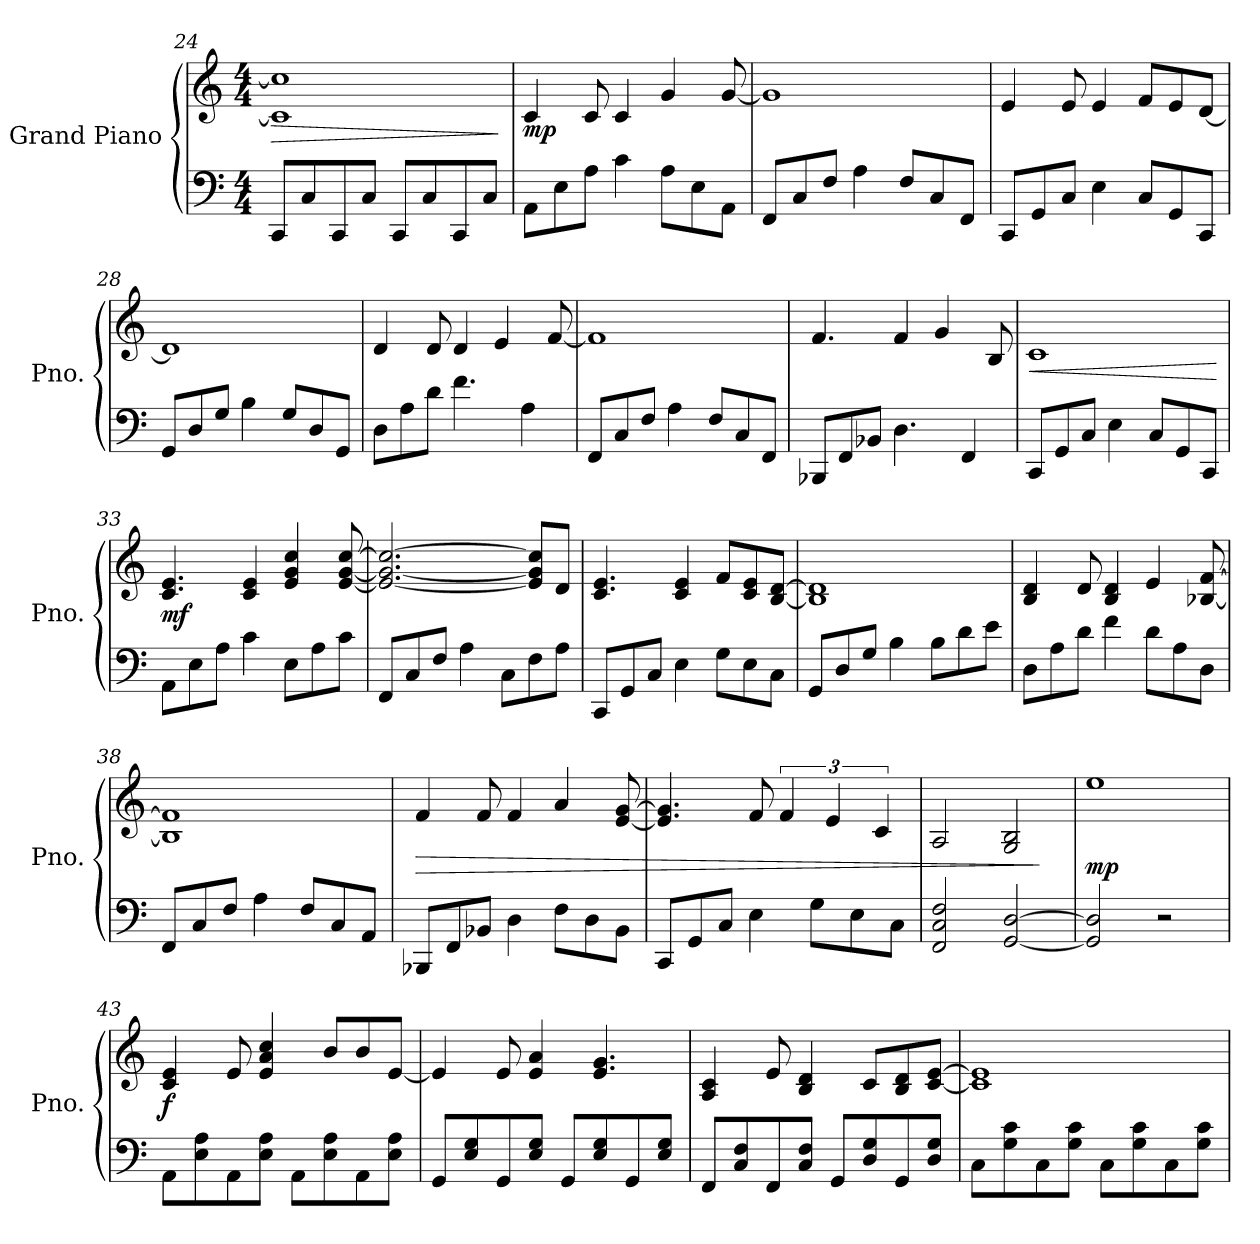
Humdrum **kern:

**kern	**kern	**dynam
*part1	*part1	*part1
*staff2	*staff1	*staff1/2
*I"Grand Piano	*	*
*I'Pno.	*	*
*clefF4	*clefG2	*
*k[]	*k[]	*
*M4/4	*M4/4	*
=24	=24	=24
!	!	!LO:HP:b
8CC/L	1c] 1cc]	>
8C/	.	.
8CC/	.	.
8C/J	.	.
8CC/L	.	.
8C/	.	.
8CC/	.	.
8C/J	.	.
.	.	]
!!LO:LB:g=z
=25	=25	=25
!	!	!LO:DY:b
8AA\L	4c/	mp
8E\	.	.
8A\J	8c/	.
4c\	4c/	.
8A\L	4g/	.
8E\	.	.
8AA\J	[8g/	.
=26	=26	=26
8FF/L	1g]	.
8C/	.	.
8F/J	.	.
4A\	.	.
8F/L	.	.
8C/	.	.
8FF/J	.	.
=27	=27	=27
8CC/L	4e/	.
8GG/	.	.
8C/J	8e/	.
4E\	4e/	.
8C/L	8f/L	.
8GG/	8e/	.
8CC/J	[8d/J	.
=28	=28	=28
8GG/L	1d]	.
8D/	.	.
8G/J	.	.
4B\	.	.
8G/L	.	.
8D/	.	.
8GG/J	.	.
=29	=29	=29
8D\L	4d/	.
8A\	.	.
8d\J	8d/	.
4.f\	4d/	.
.	4e/	.
4A\	.	.
.	[8f/	.
=30	=30	=30
8FF/L	1f]	.
8C/	.	.
8F/J	.	.
4A\	.	.
8F/L	.	.
8C/	.	.
8FF/J	.	.
!!LO:PB:g=z
=31	=31	=31
8BBB-X/L	4.f/	.
8FF/	.	.
8BB-X/J	.	.
4.D\	4f/	.
.	4g/	.
4FF/	.	.
.	8B/	.
=32	=32	=32
!	!	!LO:HP:b
8CC/L	1c	<
8GG/	.	.
8C/J	.	.
4E\	.	.
8C/L	.	.
8GG/	.	.
8CC/J	.	.
.	.	[
=33	=33	=33
!	!	!LO:DY:b
8AA\L	4.c/ 4.e/	mf
8E\	.	.
8A\J	.	.
4c\	4c/ 4e/	.
8E\L	4e/ 4g/ 4cc/	.
8A\	.	.
8c\J	[8e/ [8g/ [8cc/	.
=34	=34	=34
8FF/L	2.e/_ 2.g/_ 2.cc/_	.
8C/	.	.
8F/J	.	.
4A\	.	.
8C\L	.	.
8F\	8e/] 8g/] 8cc/]L	.
8A\J	8d/J	.
=35	=35	=35
8CC/L	4.c/ 4.e/	.
8GG/	.	.
8C/J	.	.
4E\	4c/ 4e/	.
8G\L	8f/L	.
8E\	8c/ 8e/	.
8C\J	[8B/ [8d/J	.
=36	=36	=36
8GG/L	1B] 1d]	.
8D/	.	.
8G/J	.	.
4B\	.	.
8B\L	.	.
8d\	.	.
8e\J	.	.
!!LO:LB:g=z
=37	=37	=37
8D\L	4B/ 4d/	.
8A\	.	.
8d\J	8d/	.
4f\	4B/ 4d/	.
8d\L	4e/	.
8A\	.	.
8D\J	[8B-X/ [8f/	.
=38	=38	=38
8FF/L	1B-] 1f]	.
8C/	.	.
8F/J	.	.
4A\	.	.
8F/L	.	.
8C/	.	.
8AA/J	.	.
=39	=39	=39
!	!	!LO:HP:b
8BBB-X/L	4f/	>
8FF/	.	.
8BB-X/J	8f/	.
4D\	4f/	.
8F\L	4a/	.
8D\	.	.
8BB-\J	[8e/ [8g/	.
=40	=40	=40
8CC/L	4.e/] 4.g/]	.
8GG/	.	.
8C/J	.	.
4E\	8f/	.
.	6f/	.
8G\L	.	.
.	6e/	.
8E\	.	.
.	6c/	.
8C\J	.	.
=41	=41	=41
2FF/ 2C/ 2F/	2A/	.
[2GG/ [2D/	2G/ 2B/	.
.	.	]
=42	=42	=42
!	!	!LO:DY:a=2
2GG/] 2D/]	1ee	mp
2r	.	.
=43	=43	=43
!	!	!LO:DY:b
8AA\L	4c/ 4e/	f
8E\ 8A\	.	.
8AA\	8e/	.
8E\ 8A\J	4e/ 4a/ 4cc/	.
8AA\L	.	.
8E\ 8A\	8b/L	.
8AA\	8b/	.
8E\ 8A\J	[8e/J	.
!!LO:LB:g=z
=44	=44	=44
8GG/L	4e/]	.
8E/ 8G/	.	.
8GG/	8e/	.
8E/ 8G/J	4e/ 4a/	.
8GG/L	.	.
8E/ 8G/	4.e/ 4.g/	.
8GG/	.	.
8E/ 8G/J	.	.
=45	=45	=45
8FF/L	4A/ 4c/	.
8C/ 8F/	.	.
8FF/	8e/	.
8C/ 8F/J	4B/ 4d/	.
8GG/L	.	.
8D/ 8G/	8c/L	.
8GG/	8B/ 8d/	.
8D/ 8G/J	[8c/ [8e/J	.
=46	=46	=46
8C\L	1c] 1e]	.
8G\ 8c\	.	.
8C\	.	.
8G\ 8c\J	.	.
8C\L	.	.
8G\ 8c\	.	.
8C\	.	.
8G\ 8c\J	.	.
=	=	=
*-	*-	*-
